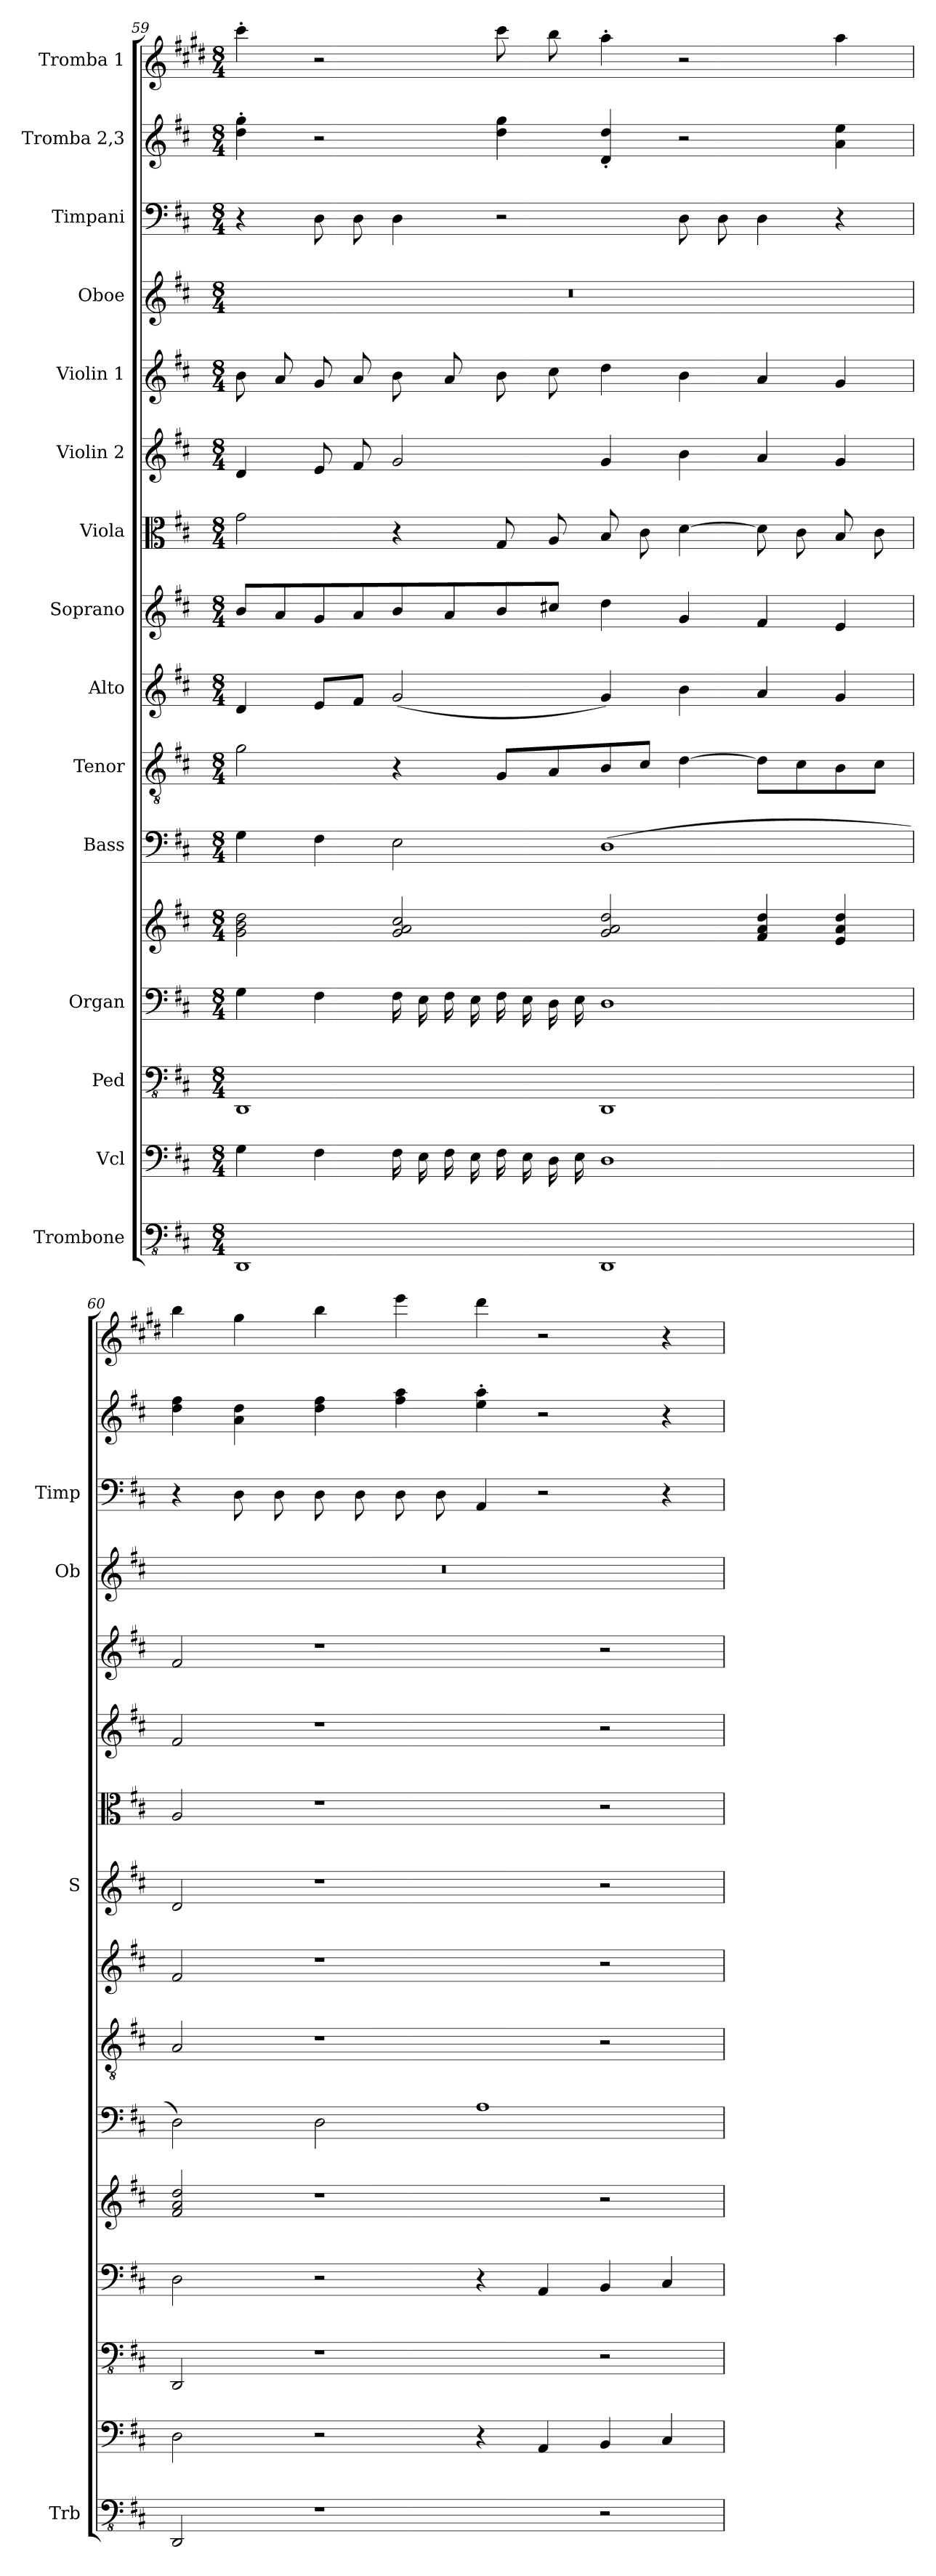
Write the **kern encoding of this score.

**kern	**kern	**kern	**kern	**kern	**kern	**kern	**kern	**kern	**kern	**kern	**kern	**kern	**kern	**kern	**kern
*part15	*part14	*part13	*part12	*part12	*part11	*part10	*part9	*part8	*part7	*part6	*part5	*part4	*part3	*part2	*part1
*staff16	*staff15	*staff14	*staff13	*staff12	*staff11	*staff10	*staff9	*staff8	*staff7	*staff6	*staff5	*staff4	*staff3	*staff2	*staff1
*I"Trombone	*I"Vcl	*I"Ped	*I"Organ	*	*I"Bass	*I"Tenor	*I"Alto	*I"Soprano	*I"Viola	*I"Violin 2	*I"Violin 1	*I"Oboe	*I"Timpani	*I"Tromba 2,3	*I"Tromba 1
*I'Trb	*	*	*	*	*	*	*	*I'S	*	*	*	*I'Ob	*I'Timp	*	*
*clefFv4	*clefF4	*clefFv4	*clefF4	*clefG2	*clefF4	*clefGv2	*clefG2	*clefG2	*clefC3	*clefG2	*clefG2	*clefG2	*clefF4	*clefG2	*clefG2
*	*	*	*	*	*	*	*	*	*	*	*	*	*	*	*ITrd1c2
*k[f#c#]	*k[f#c#]	*k[f#c#]	*k[f#c#]	*k[f#c#]	*k[f#c#]	*k[f#c#]	*k[f#c#]	*k[f#c#]	*k[f#c#]	*k[f#c#]	*k[f#c#]	*k[f#c#]	*k[f#c#]	*k[f#c#]	*k[f#c#]
*M8/4	*M8/4	*M8/4	*M8/4	*M8/4	*M8/4	*M8/4	*M8/4	*M8/4	*M8/4	*M8/4	*M8/4	*M8/4	*M8/4	*M8/4	*M8/4
=59	=59	=59	=59	=59	=59	=59	=59	=59	=59	=59	=59	=59	=59	=59	=59
1DDD	4G\	1DDD	4G\	2g\ 2b\ 2dd\	4G\	2g\	4d/	8b/L	2g\	4d/	8b\	0r	4r	4dd\' 4gg\'	4bb'\
.	.	.	.	.	.	.	.	8a/	.	.	8a/	.	.	.	.
.	4F#\	.	4F#\	.	4F#\	.	8e/L	8g/	.	8e/	8g/	.	8D\	2r	2r
.	.	.	.	.	.	.	8f#/J	8a/	.	8f#/	8a/	.	8D\	.	.
.	16F#\	.	16F#\	2g/ 2a/ 2cc#/	2E\	4r	(2g/	8b/	4r	2g/	8b\	.	4D\	.	.
.	16E\	.	16E\	.	.	.	.	.	.	.	.	.	.	.	.
.	16F#\	.	16F#\	.	.	.	.	8a/	.	.	8a/	.	.	.	.
.	16E\	.	16E\	.	.	.	.	.	.	.	.	.	.	.	.
.	16F#\	.	16F#\	.	.	8G/L	.	8b/	8G/	.	8b\	.	2r	4dd\ 4gg\	8bb\
.	16E\	.	16E\	.	.	.	.	.	.	.	.	.	.	.	.
.	16D\	.	16D\	.	.	8A/	.	8cc#X/J	8A/	.	8cc#\	.	.	.	8aa\
.	16E\	.	16E\	.	.	.	.	.	.	.	.	.	.	.	.
1DDD	1D	1DDD	1D	2g/ 2a/ 2dd/	(1D	8B/	4g/)	4dd\	8B/	4g/	4dd\	.	.	4d/' 4dd/'	4gg'\
.	.	.	.	.	.	8c#/J	.	.	8c#\	.	.	.	.	.	.
.	.	.	.	.	.	[4d\	4b\	4g/	[4d\	4b\	4b\	.	8D\	2r	2r
.	.	.	.	.	.	.	.	.	.	.	.	.	8D\	.	.
.	.	.	.	4f#/ 4a/ 4dd/	.	8d\L]	4a/	4f#/	8d\]	4a/	4a/	.	4D\	.	.
.	.	.	.	.	.	8c#\	.	.	8c#\	.	.	.	.	.	.
.	.	.	.	4e/ 4a/ 4dd/	.	8B\	4g/	4e/	8B/	4g/	4g/	.	4r	4a\ 4ee\	4gg\
.	.	.	.	.	.	8c#\J	.	.	8c#\	.	.	.	.	.	.
=60	=60	=60	=60	=60	=60	=60	=60	=60	=60	=60	=60	=60	=60	=60	=60
2DDD/	2D\	2DDD/	2D\	2f#/ 2a/ 2dd/	2D\)	2A/	2f#/	2d/	2A/	2f#/	2f#/	0r	4r	4dd\ 4ff#\	4aa\
.	.	.	.	.	.	.	.	.	.	.	.	.	8D\	4a\ 4dd\	4ff#\
.	.	.	.	.	.	.	.	.	.	.	.	.	8D\	.	.
1r	2r	1r	2r	1r	2D\	1r	1r	1r	1r	1r	1r	.	8D\	4dd\ 4ff#\	4aa\
.	.	.	.	.	.	.	.	.	.	.	.	.	8D\	.	.
.	.	.	.	.	.	.	.	.	.	.	.	.	8D\	4ff#\ 4aa\	4ddd\
.	.	.	.	.	.	.	.	.	.	.	.	.	8D\	.	.
.	4r	.	4r	.	1A	.	.	.	.	.	.	.	4AA/	4ee\' 4aa\'	4ccc#\
.	4AA/	.	4AA/	.	.	.	.	.	.	.	.	.	2r	2r	2r
2r	4BB/	2r	4BB/	2r	.	2r	2r	2r	2r	2r	2r	.	.	.	.
.	4C#/	.	4C#/	.	.	.	.	.	.	.	.	.	4r	4r	4r
=	=	=	=	=	=	=	=	=	=	=	=	=	=	=	=
*-	*-	*-	*-	*-	*-	*-	*-	*-	*-	*-	*-	*-	*-	*-	*-
